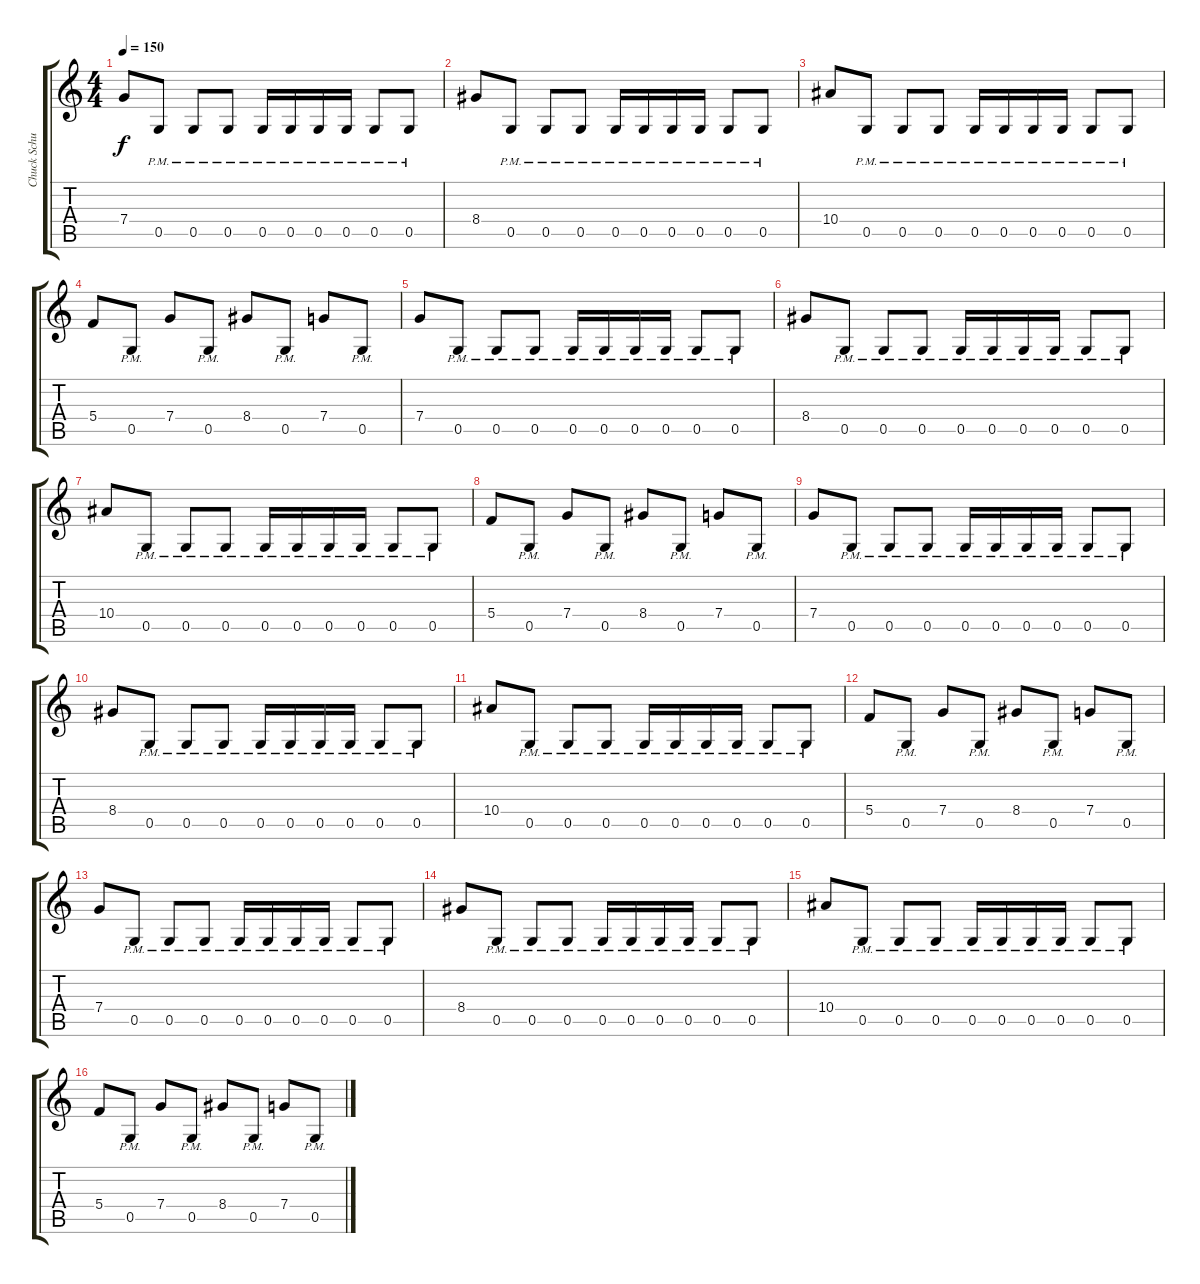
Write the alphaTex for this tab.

\track ("Chuck Schuldiner Rhytmn" "Chuck Schu") {instrument distortionguitar}
\staff {score tabs}
\tuning (D4 A3 F3 C3 G2 D2) {hide}
\ts (4 4)
\tempo 150
\clef g2
\ks c
7.4.8{dy f} 0.5{pm}.8 0.5{pm}.8 0.5{pm}.8 0.5{pm}.16 0.5{pm}.16 0.5{pm}.16 0.5{pm}.16 0.5{pm}.8 0.5{pm}.8 |
8.4.8 0.5{pm}.8 0.5{pm}.8 0.5{pm}.8 0.5{pm}.16 0.5{pm}.16 0.5{pm}.16 0.5{pm}.16 0.5{pm}.8 0.5{pm}.8 |
10.4.8 0.5{pm}.8 0.5{pm}.8 0.5{pm}.8 0.5{pm}.16 0.5{pm}.16 0.5{pm}.16 0.5{pm}.16 0.5{pm}.8 0.5{pm}.8 |
5.4.8 0.5{pm}.8 7.4.8 0.5{pm}.8 8.4.8 0.5{pm}.8 7.4.8 0.5{pm}.8 |
7.4.8 0.5{pm}.8 0.5{pm}.8 0.5{pm}.8 0.5{pm}.16 0.5{pm}.16 0.5{pm}.16 0.5{pm}.16 0.5{pm}.8 0.5{pm}.8 |
8.4.8 0.5{pm}.8 0.5{pm}.8 0.5{pm}.8 0.5{pm}.16 0.5{pm}.16 0.5{pm}.16 0.5{pm}.16 0.5{pm}.8 0.5{pm}.8 |
10.4.8 0.5{pm}.8 0.5{pm}.8 0.5{pm}.8 0.5{pm}.16 0.5{pm}.16 0.5{pm}.16 0.5{pm}.16 0.5{pm}.8 0.5{pm}.8 |
5.4.8 0.5{pm}.8 7.4.8 0.5{pm}.8 8.4.8 0.5{pm}.8 7.4.8 0.5{pm}.8 |
7.4.8 0.5{pm}.8 0.5{pm}.8 0.5{pm}.8 0.5{pm}.16 0.5{pm}.16 0.5{pm}.16 0.5{pm}.16 0.5{pm}.8 0.5{pm}.8 |
8.4.8 0.5{pm}.8 0.5{pm}.8 0.5{pm}.8 0.5{pm}.16 0.5{pm}.16 0.5{pm}.16 0.5{pm}.16 0.5{pm}.8 0.5{pm}.8 |
10.4.8 0.5{pm}.8 0.5{pm}.8 0.5{pm}.8 0.5{pm}.16 0.5{pm}.16 0.5{pm}.16 0.5{pm}.16 0.5{pm}.8 0.5{pm}.8 |
5.4.8 0.5{pm}.8 7.4.8 0.5{pm}.8 8.4.8 0.5{pm}.8 7.4.8 0.5{pm}.8 |
7.4.8 0.5{pm}.8 0.5{pm}.8 0.5{pm}.8 0.5{pm}.16 0.5{pm}.16 0.5{pm}.16 0.5{pm}.16 0.5{pm}.8 0.5{pm}.8 |
8.4.8 0.5{pm}.8 0.5{pm}.8 0.5{pm}.8 0.5{pm}.16 0.5{pm}.16 0.5{pm}.16 0.5{pm}.16 0.5{pm}.8 0.5{pm}.8 |
10.4.8 0.5{pm}.8 0.5{pm}.8 0.5{pm}.8 0.5{pm}.16 0.5{pm}.16 0.5{pm}.16 0.5{pm}.16 0.5{pm}.8 0.5{pm}.8 |
5.4.8 0.5{pm}.8 7.4.8 0.5{pm}.8 8.4.8 0.5{pm}.8 7.4.8 0.5{pm}.8
